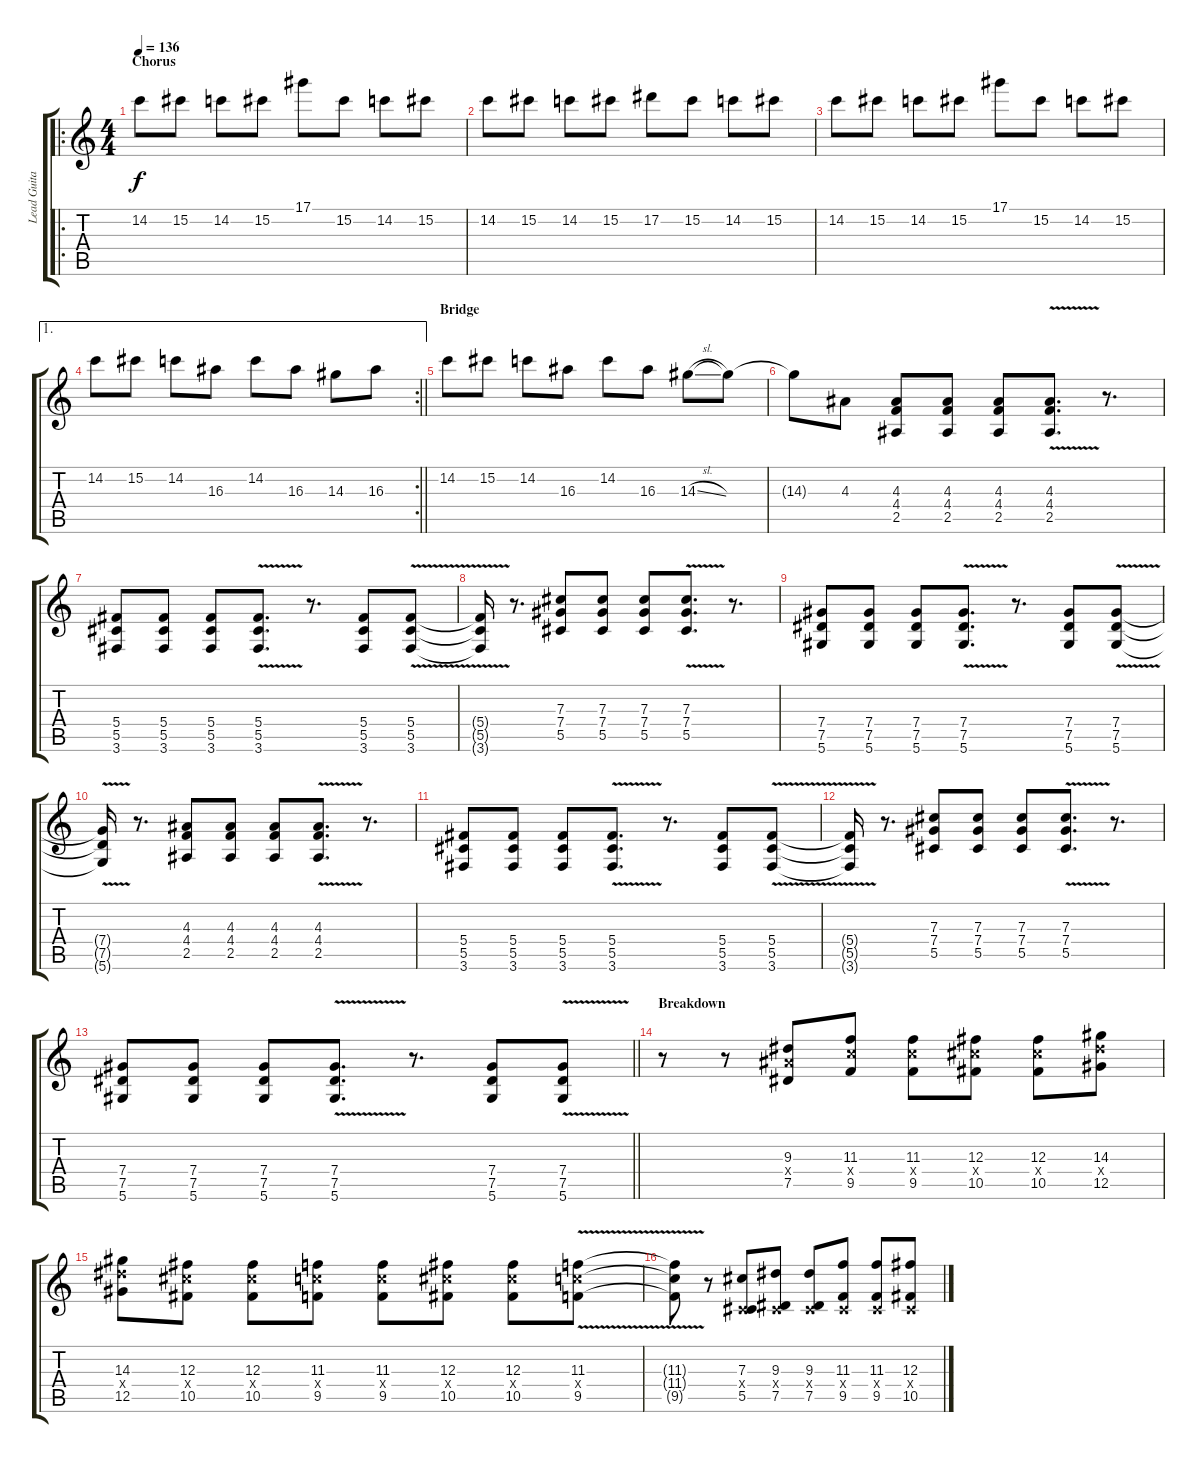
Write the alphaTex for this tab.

\track ("Lead Guitar" "Lead Guita") {instrument electricguitarclean}
\staff {score tabs}
\tuning (Eb4 Bb3 Gb3 Db3 Ab2 Eb2) {hide}
\ro
\ts (4 4)
\section ("" "Chorus")
\tempo 136
\clef g2
\ks c
14.2.8{dy f instrument distortionguitar} 15.2.8 14.2.8 15.2.8 17.1.8 15.2.8 14.2.8 15.2.8 |
14.2.8 15.2.8 14.2.8 15.2.8 17.2.8 15.2.8 14.2.8 15.2.8 |
14.2.8 15.2.8 14.2.8 15.2.8 17.1.8 15.2.8 14.2.8 15.2.8 |
\ae 1
\rc 2
\barLineRight lightlight
14.2.8 15.2.8 14.2.8 16.3.8 14.2.8 16.3.8 14.3.8 16.3.8 |
\section ("" "Bridge")
14.2.8 15.2.8 14.2.8 16.3.8 14.2.8 16.3.8 14.3{sl}.8 14.3{t}.8 |
14.3{t}.8 4.3.8 (4.3 4.4 2.5).8 (4.3 4.4 2.5).8 (4.3 4.4 2.5).8 (4.3{v} 4.4{v} 2.5{v}).8{d} r.8{d} |
(5.4 5.5 3.6).8 (5.4 5.5 3.6).8 (5.4 5.5 3.6).8 (5.4{v} 5.5{v} 3.6{v}).8{d} r.8{d} (5.4 5.5 3.6).8 (5.4{v} 5.5{v} 3.6{v}).8 |
(5.4{t} 5.5{t} 3.6{t}).16 r.8{d} (7.3 7.4 5.5).8 (7.3 7.4 5.5).8 (7.3 7.4 5.5).8 (7.3{v} 7.4{v} 5.5{v}).8{d} r.8{d} |
(7.4 7.5 5.6).8 (7.4 7.5 5.6).8 (7.4 7.5 5.6).8 (7.4{v} 7.5{v} 5.6{v}).8{d} r.8{d} (7.4 7.5 5.6).8 (7.4{v} 7.5{v} 5.6{v}).8 |
(7.4{t} 7.5{t} 5.6{t}).16 r.8{d} (4.3 4.4 2.5).8 (4.3 4.4 2.5).8 (4.3 4.4 2.5).8 (4.3{v} 4.4{v} 2.5{v}).8{d} r.8{d} |
(5.4 5.5 3.6).8 (5.4 5.5 3.6).8 (5.4 5.5 3.6).8 (5.4{v} 5.5{v} 3.6{v}).8{d} r.8{d} (5.4 5.5 3.6).8 (5.4{v} 5.5{v} 3.6{v}).8 |
(5.4{t} 5.5{t} 3.6{t}).16 r.8{d} (7.3 7.4 5.5).8 (7.3 7.4 5.5).8 (7.3 7.4 5.5).8 (7.3{v} 7.4{v} 5.5{v}).8{d} r.8{d} |
\barLineRight lightlight
(7.4 7.5 5.6).8 (7.4 7.5 5.6).8 (7.4 7.5 5.6).8 (7.4{v} 7.5{v} 5.6{v}).8{d} r.8{d} (7.4 7.5 5.6).8 (7.4{v} 7.5{v} 5.6{v}).8 |
\section ("" "Breakdown")
r.8 r.8 (9.3 9.4{x} 7.5).8 (11.3 11.4{x} 9.5).8 (11.3 11.4{x} 9.5).8 (12.3 12.4{x} 10.5).8 (12.3 12.4{x} 10.5).8 (14.3 14.4{x} 12.5).8 |
(14.3 14.4{x} 12.5).8 (12.3 12.4{x} 10.5).8 (12.3 12.4{x} 10.5).8 (11.3 11.4{x} 9.5).8 (11.3 11.4{x} 9.5).8 (12.3 12.4{x} 10.5).8 (12.3 12.4{x} 10.5).8 (11.3{v} 11.4{x} 9.5{v}).8 |
(11.3{t} 11.4{t} 9.5{t}).8 r.8 (7.3 0.4{x} 5.5).8 (9.3 0.4{x} 7.5).8 (9.3 0.4{x} 7.5).8 (11.3 0.4{x} 9.5).8 (11.3 0.4{x} 9.5).8 (12.3 0.4{x} 10.5).8
